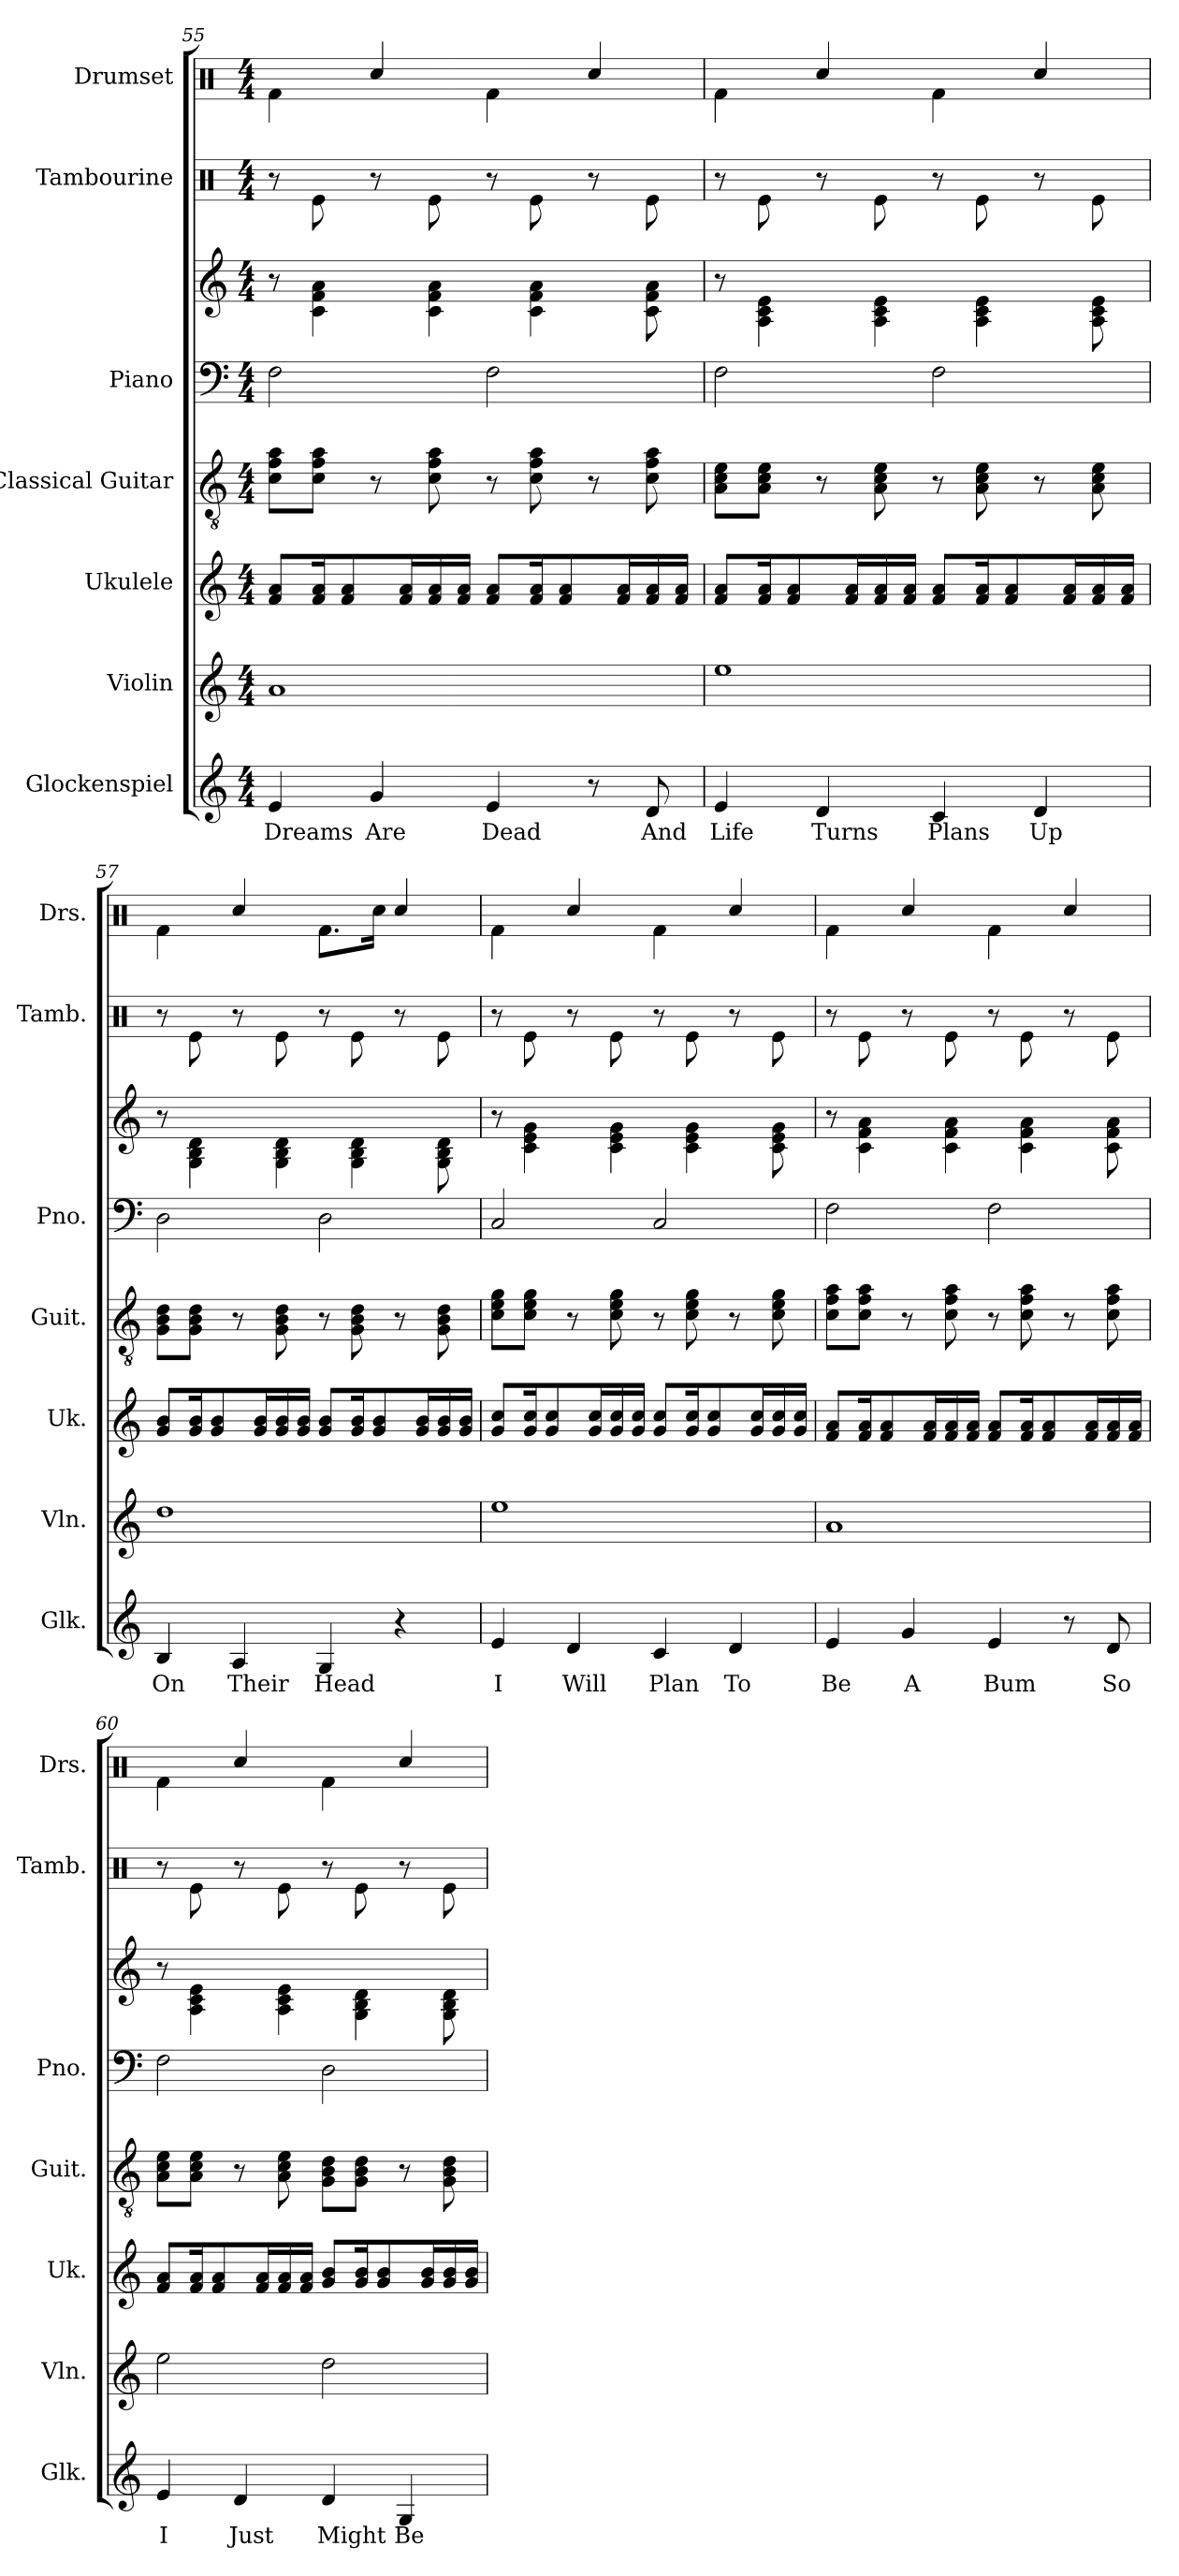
**kern	**text	**kern	**kern	**kern	**kern	**kern	**kern	**kern
*part7	*part7	*part6	*part5	*part4	*part3	*part3	*part2	*part1
*staff8	*staff8	*staff7	*staff6	*staff5	*staff4	*staff3	*staff2	*staff1
*I"Glockenspiel	*	*I"Violin	*I"Ukulele	*I"Classical Guitar	*I"Piano	*	*I"Tambourine	*I"Drumset
*I'Glk.	*	*I'Vln.	*I'Uk.	*I'Guit.	*I'Pno.	*	*I'Tamb.	*I'Drs.
*clefG2	*	*clefG2	*clefG2	*clefGv2	*clefF4	*clefG2	*clefX	*clefX
*ITrd-14c-24	*	*	*	*	*	*	*	*
*k[]	*	*k[]	*k[]	*k[]	*k[]	*k[]	*k[]	*k[]
*M4/4	*	*M4/4	*M4/4	*M4/4	*M4/4	*M4/4	*M4/4	*M4/4
=55	=55	=55	=55	=55	=55	=55	=55	=55
4eee/	Dreams	1a	8f/ 8a/L	8c\ 8f\ 8a\L	2F\	8r	8r	4Rf\
.	.	.	16f/ 16a/K	8c\ 8f\ 8a\J	.	4c\ 4f\ 4a\	8Re\	.
.	.	.	8f/ 8a/	.	.	.	.	.
4ggg/	Are	.	.	8r	.	.	8r	4Rcc/
.	.	.	16f/ 16a/L	.	.	.	.	.
.	.	.	16f/ 16a/	8c\ 8f\ 8a\	.	4c\ 4f\ 4a\	8Re\	.
.	.	.	16f/ 16a/JJ	.	.	.	.	.
4eee/	Dead	.	8f/ 8a/L	8r	2F\	.	8r	4Rf\
.	.	.	16f/ 16a/K	8c\ 8f\ 8a\	.	4c\ 4f\ 4a\	8Re\	.
.	.	.	8f/ 8a/	.	.	.	.	.
8r	.	.	.	8r	.	.	8r	4Rcc/
.	.	.	16f/ 16a/L	.	.	.	.	.
8ddd/	And	.	16f/ 16a/	8c\ 8f\ 8a\	.	8c\ 8f\ 8a\	8Re\	.
.	.	.	16f/ 16a/JJ	.	.	.	.	.
=56	=56	=56	=56	=56	=56	=56	=56	=56
4eee/	Life	1ee	8f/ 8a/L	8A\ 8c\ 8e\L	2F\	8r	8r	4Rf\
.	.	.	16f/ 16a/K	8A\ 8c\ 8e\J	.	4A\ 4c\ 4e\	8Re\	.
.	.	.	8f/ 8a/	.	.	.	.	.
4ddd/	Turns	.	.	8r	.	.	8r	4Rcc/
.	.	.	16f/ 16a/L	.	.	.	.	.
.	.	.	16f/ 16a/	8A\ 8c\ 8e\	.	4A\ 4c\ 4e\	8Re\	.
.	.	.	16f/ 16a/JJ	.	.	.	.	.
4ccc/	Plans	.	8f/ 8a/L	8r	2F\	.	8r	4Rf\
.	.	.	16f/ 16a/K	8A\ 8c\ 8e\	.	4A\ 4c\ 4e\	8Re\	.
.	.	.	8f/ 8a/	.	.	.	.	.
4ddd/	Up	.	.	8r	.	.	8r	4Rcc/
.	.	.	16f/ 16a/L	.	.	.	.	.
.	.	.	16f/ 16a/	8A\ 8c\ 8e\	.	8A\ 8c\ 8e\	8Re\	.
.	.	.	16f/ 16a/JJ	.	.	.	.	.
!!LO:PB:g=z
=57	=57	=57	=57	=57	=57	=57	=57	=57
4bb/	On	1dd	8g/ 8b/L	8G\ 8B\ 8d\L	2D\	8r	8r	4Rf\
.	.	.	16g/ 16b/K	8G\ 8B\ 8d\J	.	4G\ 4B\ 4d\	8Re\	.
.	.	.	8g/ 8b/	.	.	.	.	.
4aa/	Their	.	.	8r	.	.	8r	4Rcc/
.	.	.	16g/ 16b/L	.	.	.	.	.
.	.	.	16g/ 16b/	8G\ 8B\ 8d\	.	4G\ 4B\ 4d\	8Re\	.
.	.	.	16g/ 16b/JJ	.	.	.	.	.
4gg/	Head	.	8g/ 8b/L	8r	2D\	.	8r	8.Rf\L
.	.	.	16g/ 16b/K	8G\ 8B\ 8d\	.	4G\ 4B\ 4d\	8Re\	.
.	.	.	8g/ 8b/	.	.	.	.	16Rcc\Jk
4r	.	.	.	8r	.	.	8r	4Rcc/
.	.	.	16g/ 16b/L	.	.	.	.	.
.	.	.	16g/ 16b/	8G\ 8B\ 8d\	.	8G\ 8B\ 8d\	8Re\	.
.	.	.	16g/ 16b/JJ	.	.	.	.	.
=58	=58	=58	=58	=58	=58	=58	=58	=58
4eee/	I	1ee	8g/ 8cc/L	8c\ 8e\ 8g\L	2C/	8r	8r	4Rf\
.	.	.	16g/ 16cc/K	8c\ 8e\ 8g\J	.	4c\ 4e\ 4g\	8Re\	.
.	.	.	8g/ 8cc/	.	.	.	.	.
4ddd/	Will	.	.	8r	.	.	8r	4Rcc/
.	.	.	16g/ 16cc/L	.	.	.	.	.
.	.	.	16g/ 16cc/	8c\ 8e\ 8g\	.	4c\ 4e\ 4g\	8Re\	.
.	.	.	16g/ 16cc/JJ	.	.	.	.	.
4ccc/	Plan	.	8g/ 8cc/L	8r	2C/	.	8r	4Rf\
.	.	.	16g/ 16cc/K	8c\ 8e\ 8g\	.	4c\ 4e\ 4g\	8Re\	.
.	.	.	8g/ 8cc/	.	.	.	.	.
4ddd/	To	.	.	8r	.	.	8r	4Rcc/
.	.	.	16g/ 16cc/L	.	.	.	.	.
.	.	.	16g/ 16cc/	8c\ 8e\ 8g\	.	8c\ 8e\ 8g\	8Re\	.
.	.	.	16g/ 16cc/JJ	.	.	.	.	.
=59	=59	=59	=59	=59	=59	=59	=59	=59
4eee/	Be	1a	8f/ 8a/L	8c\ 8f\ 8a\L	2F\	8r	8r	4Rf\
.	.	.	16f/ 16a/K	8c\ 8f\ 8a\J	.	4c\ 4f\ 4a\	8Re\	.
.	.	.	8f/ 8a/	.	.	.	.	.
4ggg/	A	.	.	8r	.	.	8r	4Rcc/
.	.	.	16f/ 16a/L	.	.	.	.	.
.	.	.	16f/ 16a/	8c\ 8f\ 8a\	.	4c\ 4f\ 4a\	8Re\	.
.	.	.	16f/ 16a/JJ	.	.	.	.	.
4eee/	Bum	.	8f/ 8a/L	8r	2F\	.	8r	4Rf\
.	.	.	16f/ 16a/K	8c\ 8f\ 8a\	.	4c\ 4f\ 4a\	8Re\	.
.	.	.	8f/ 8a/	.	.	.	.	.
8r	.	.	.	8r	.	.	8r	4Rcc/
.	.	.	16f/ 16a/L	.	.	.	.	.
8ddd/	So	.	16f/ 16a/	8c\ 8f\ 8a\	.	8c\ 8f\ 8a\	8Re\	.
.	.	.	16f/ 16a/JJ	.	.	.	.	.
!!LO:PB:g=z
=60	=60	=60	=60	=60	=60	=60	=60	=60
4eee/	I	2ee\	8f/ 8a/L	8A\ 8c\ 8e\L	2F\	8r	8r	4Rf\
.	.	.	16f/ 16a/K	8A\ 8c\ 8e\J	.	4A\ 4c\ 4e\	8Re\	.
.	.	.	8f/ 8a/	.	.	.	.	.
4ddd/	Just	.	.	8r	.	.	8r	4Rcc/
.	.	.	16f/ 16a/L	.	.	.	.	.
.	.	.	16f/ 16a/	8A\ 8c\ 8e\	.	4A\ 4c\ 4e\	8Re\	.
.	.	.	16f/ 16a/JJ	.	.	.	.	.
4ddd/	Might	2dd\	8g/ 8b/L	8G\ 8B\ 8d\L	2D\	.	8r	4Rf\
.	.	.	16g/ 16b/K	8G\ 8B\ 8d\J	.	4G\ 4B\ 4d\	8Re\	.
.	.	.	8g/ 8b/	.	.	.	.	.
4gg/	Be-	.	.	8r	.	.	8r	4Rcc/
.	.	.	16g/ 16b/L	.	.	.	.	.
.	.	.	16g/ 16b/	8G\ 8B\ 8d\	.	8G\ 8B\ 8d\	8Re\	.
.	.	.	16g/ 16b/JJ	.	.	.	.	.
=	=	=	=	=	=	=	=	=
*-	*-	*-	*-	*-	*-	*-	*-	*-
